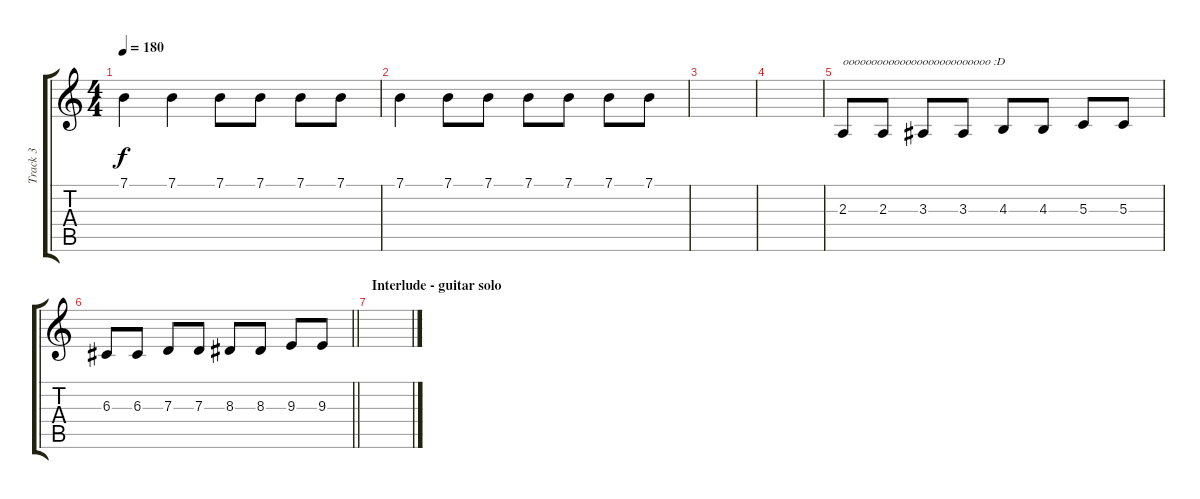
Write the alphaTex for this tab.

\track ("Track 3" "Track 3") {instrument lead2sawtooth}
\staff {score tabs}
\tuning (E4 B3 G3 D3 A2 E2) {hide}
\ts (4 4)
\tempo 180
\clef g2
\ks c
7.1.4{dy f} 7.1.4 7.1.8 7.1.8 7.1.8 7.1.8 |
7.1.4 7.1.8 7.1.8 7.1.8 7.1.8 7.1.8 7.1.8 |
|
|
2.3.8{txt "oooooooooooooooooooooooooo :D"} 2.3.8 3.3.8 3.3.8 4.3.8 4.3.8 5.3.8 5.3.8 |
\barLineRight lightlight
6.3.8 6.3.8 7.3.8 7.3.8 8.3.8 8.3.8 9.3.8 9.3.8 |
\section ("" "Interlude - guitar solo")
